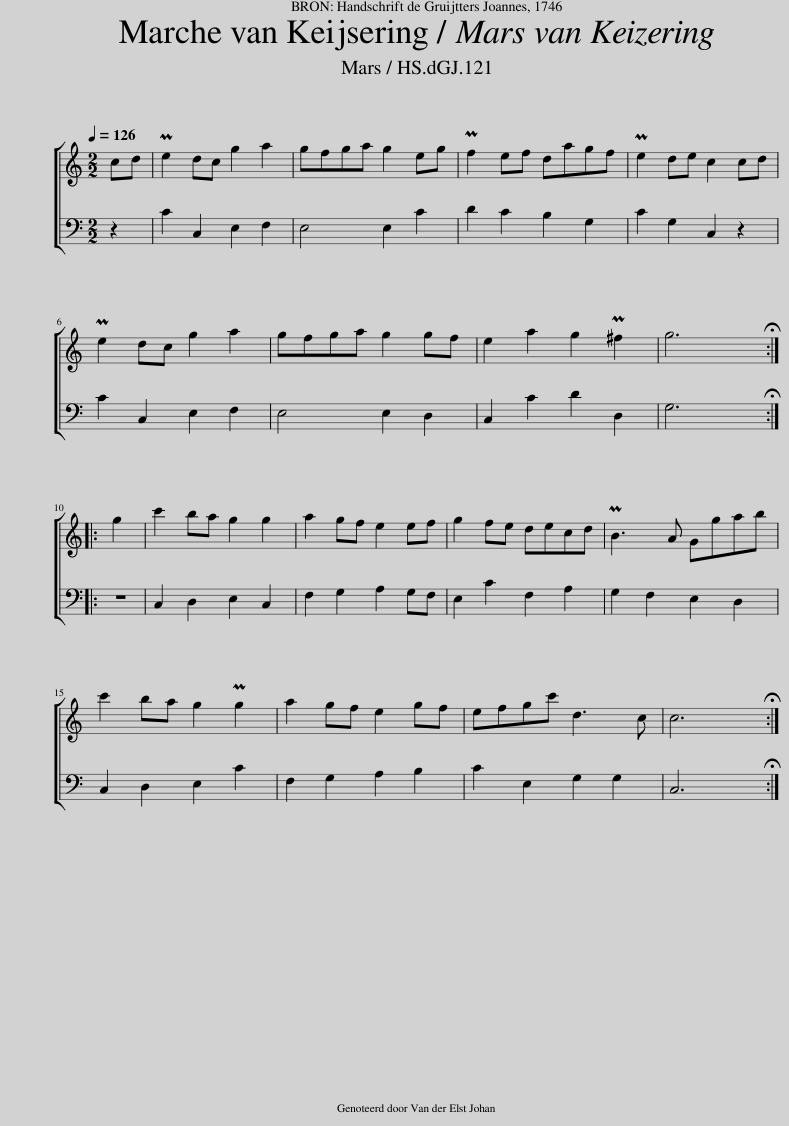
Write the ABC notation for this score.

X:1
%%score [ 1 2 ]
L:1/8
Q:1/4=126
M:2/2
I:linebreak $
K:C
V:1 treble
V:2 bass
V:1
 cd | Pe2 dc g2 a2 | gfga g2 eg | Pf2 ef dagf | Pe2 de c2 cd |$ %5
 Pe2 dc g2 a2 | gfga g2 gf | e2 a2 g2 P^f2 | g6 ::$ g2 | %10
 c'2 ba g2 g2 | a2 gf e2 ef | g2 fe decd | PB3 A Ggab |$ c'2 ba g2 Pg2 | %15
 a2 gf e2 gf | efgc' d3 c | c6 :| %18
V:2
 z2 | C2 C,2 E,2 F,2 | E,4 E,2 C2 | D2 C2 B,2 G,2 | C2 G,2 C,2 z2 |$ %5
 C2 C,2 E,2 F,2 | E,4 E,2 D,2 | C,2 C2 D2 D,2 | G,6 ::$ z2 | %10
 C,2 D,2 E,2 C,2 | F,2 G,2 A,2 G,F, | E,2 C2 F,2 A,2 | G,2 F,2 E,2 D,2 |$ C,2 D,2 E,2 C2 | %15
 F,2 G,2 A,2 B,2 | C2 E,2 G,2 G,2 | C,6 :| %18
